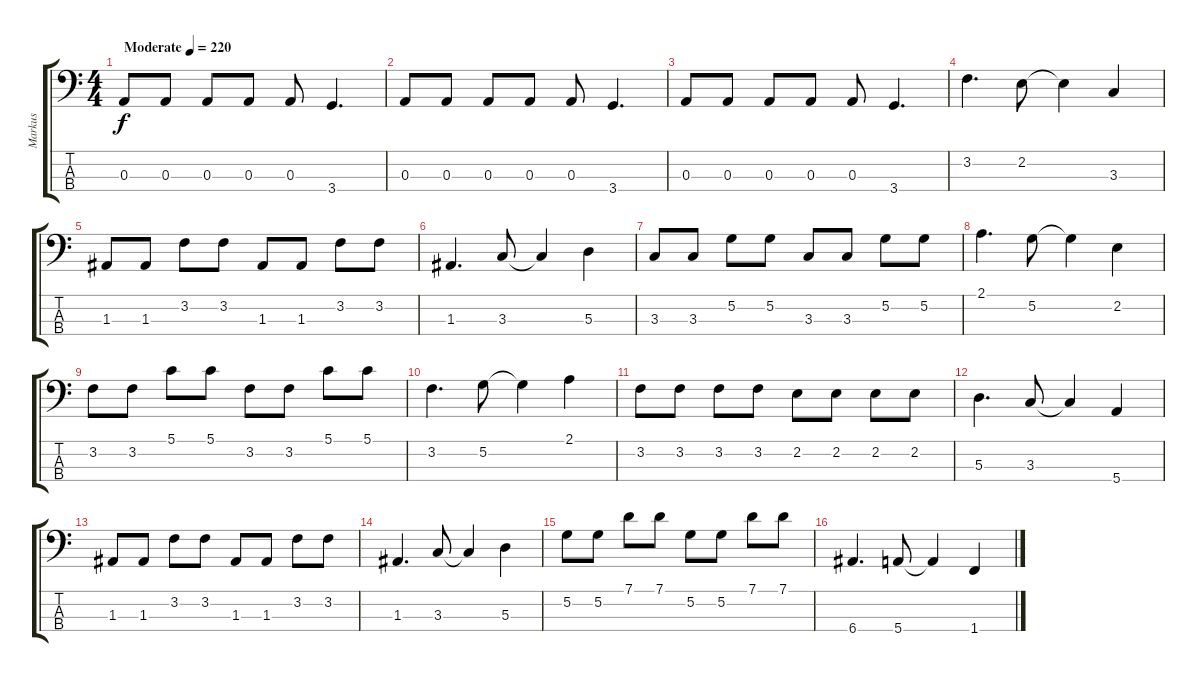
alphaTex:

\track ("Markus" "Markus") {instrument electricbassfinger}
\staff {score tabs}
\tuning (G2 D2 A1 E1) {hide}
\ts (4 4)
\tempo (220 "Moderate")
\clef f4
\ks c
0.3.8{dy f instrument electricbassfinger} 0.3.8 0.3.8 0.3.8 0.3.8 3.4.4{d} |
0.3.8 0.3.8 0.3.8 0.3.8 0.3.8 3.4.4{d} |
0.3.8 0.3.8 0.3.8 0.3.8 0.3.8 3.4.4{d} |
3.2.4{d} 2.2.8 2.2{t}.4 3.3.4 |
1.3.8 1.3.8 3.2.8 3.2.8 1.3.8 1.3.8 3.2.8 3.2.8 |
1.3.4{d} 3.3.8 3.3{t}.4 5.3.4 |
3.3.8 3.3.8 5.2.8 5.2.8 3.3.8 3.3.8 5.2.8 5.2.8 |
2.1.4{d} 5.2.8 5.2{t}.4 2.2.4 |
3.2.8 3.2.8 5.1.8 5.1.8 3.2.8 3.2.8 5.1.8 5.1.8 |
3.2.4{d} 5.2.8 5.2{t}.4 2.1.4 |
3.2.8 3.2.8 3.2.8 3.2.8 2.2.8 2.2.8 2.2.8 2.2.8 |
5.3.4{d} 3.3.8 3.3{t}.4 5.4.4 |
1.3.8 1.3.8 3.2.8 3.2.8 1.3.8 1.3.8 3.2.8 3.2.8 |
1.3.4{d} 3.3.8 3.3{t}.4 5.3.4 |
5.2.8 5.2.8 7.1.8 7.1.8 5.2.8 5.2.8 7.1.8 7.1.8 |
6.4.4{d} 5.4.8 5.4{t}.4 1.4.4
